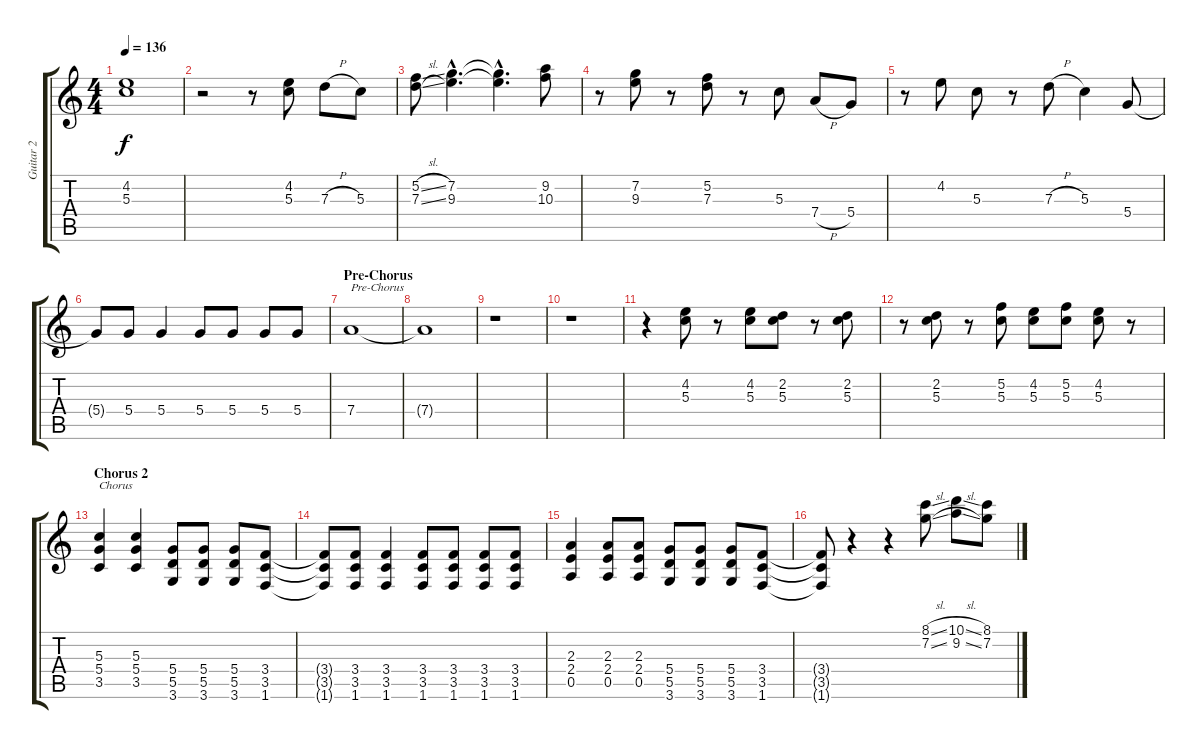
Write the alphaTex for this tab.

\track ("Guitar 2" "Guitar 2") {instrument distortionguitar}
\staff {score tabs}
\tuning (E4 C4 G3 D3 A2 E2) {hide}
\ts (4 4)
\tempo 136
\clef g2
\ks c
(4.2 5.3).1{dy f} |
r.2 r.8 (4.2 5.3).8 7.3{h}.8 5.3.8 |
(5.2{sl} 7.3{sl}).8 (7.2{hac} 9.3{hac}).4{d} (7.2{hac t} 9.3{hac t}).4{d} (9.2 10.3).8 |
r.8 (7.2 9.3).8 r.8 (5.2 7.3).8 r.8 5.3.8 7.4{h}.8 5.4.8 |
r.8 4.2.8 5.3.8 r.8 7.3{h}.8 5.3.4 5.4.8 |
5.4{t}.8 5.4.8 5.4.4 5.4.8 5.4.8 5.4.8 5.4.8 |
\section ("" "Pre-Chorus")
7.4.1{txt "Pre-Chorus"} |
7.4{t}.1 |
r.1 |
r.1 |
r.4 (4.2 5.3).8 r.8 (4.2 5.3).8 (2.2 5.3).8 r.8 (2.2 5.3).8 |
r.8 (2.2 5.3).8 r.8 (5.2 5.3).8 (4.2 5.3).8 (5.2 5.3).8 (4.2 5.3).8 r.8 |
\section ("" "Chorus 2")
(5.3 5.4 3.5).4{txt "Chorus"} (5.3 5.4 3.5).4 (5.4 5.5 3.6).8 (5.4 5.5 3.6).8 (5.4 5.5 3.6).8 (3.4 3.5 1.6).8 |
(3.4{t} 3.5{t} 1.6{t}).8 (3.4 3.5 1.6).8 (3.4 3.5 1.6).4 (3.4 3.5 1.6).8 (3.4 3.5 1.6).8 (3.4 3.5 1.6).8 (3.4 3.5 1.6).8 |
(2.3 2.4 0.5).4 (2.3 2.4 0.5).8 (2.3 2.4 0.5).8 (5.4 5.5 3.6).8 (5.4 5.5 3.6).8 (5.4 5.5 3.6).8 (3.4 3.5 1.6).8 |
(3.4{t} 3.5{t} 1.6{t}).8 r.4 r.4 (8.1{sl} 7.2{sl}).8 (10.1{sl} 9.2{sl}).8 (8.1 7.2).8
